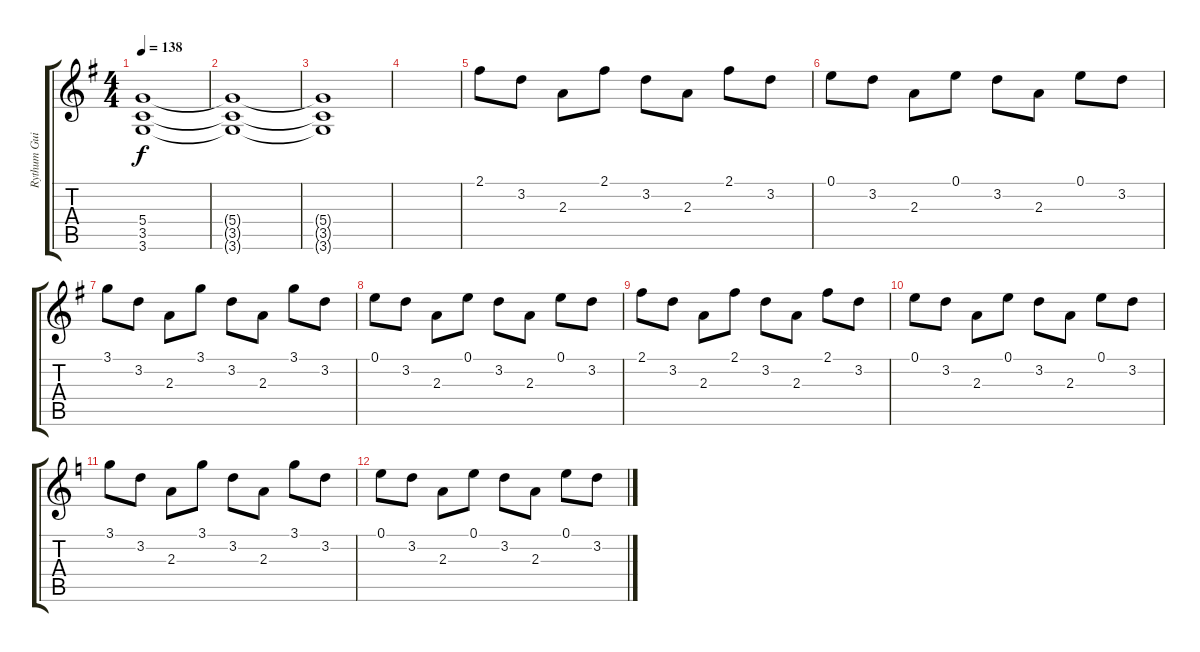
\track ("Rythum Guitar" "Rythum Gui") {instrument distortionguitar}
\staff {score tabs}
\tuning (E4 B3 G3 D3 A2 E2) {hide}
\ts (4 4)
\tempo 138
\clef g2
\ks g
(5.4{t} 3.5{t} 3.6{t}).1{dy f} |
(5.4{t} 3.5{t} 3.6{t}).1 |
(5.4{t} 3.5{t} 3.6{t}).1 |
|
2.1.8{volume 16 instrument acousticguitarsteel} 3.2.8 2.3.8 2.1.8 3.2.8 2.3.8 2.1.8 3.2.8 |
0.1.8 3.2.8 2.3.8 0.1.8 3.2.8 2.3.8 0.1.8 3.2.8 |
3.1.8 3.2.8 2.3.8 3.1.8 3.2.8 2.3.8 3.1.8 3.2.8 |
0.1.8 3.2.8 2.3.8 0.1.8 3.2.8 2.3.8 0.1.8 3.2.8 |
2.1.8 3.2.8 2.3.8 2.1.8 3.2.8 2.3.8 2.1.8 3.2.8 |
0.1.8 3.2.8 2.3.8 0.1.8 3.2.8 2.3.8 0.1.8 3.2.8 |
\ks c
3.1.8 3.2.8 2.3.8 3.1.8 3.2.8 2.3.8 3.1.8 3.2.8 |
0.1.8 3.2.8 2.3.8 0.1.8 3.2.8 2.3.8 0.1.8 3.2.8
